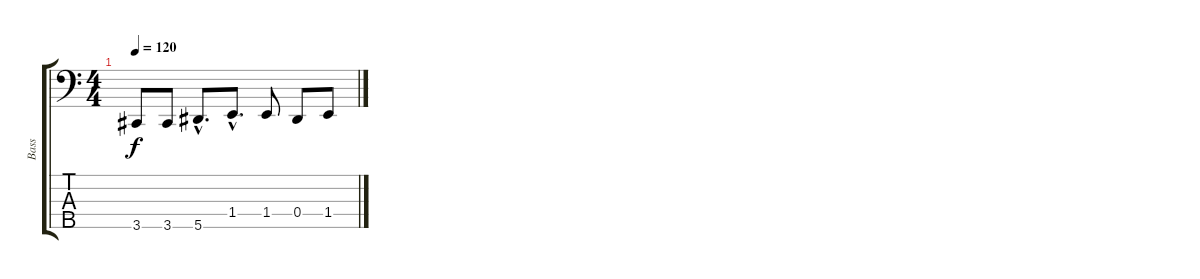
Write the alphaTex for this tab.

\track ("Bass" "Bass") {instrument electricbasspick}
\staff {score tabs}
\tuning (Gb2 Db2 Ab1 Eb1 Bb0) {hide}
\ts (4 4)
\tempo 120
\clef f4
\ks c
3.5.8{dy f} 3.5.8 5.5{hac}.8{d} 1.4{hac}.8{d} 1.4.8 0.4.8 1.4.8
